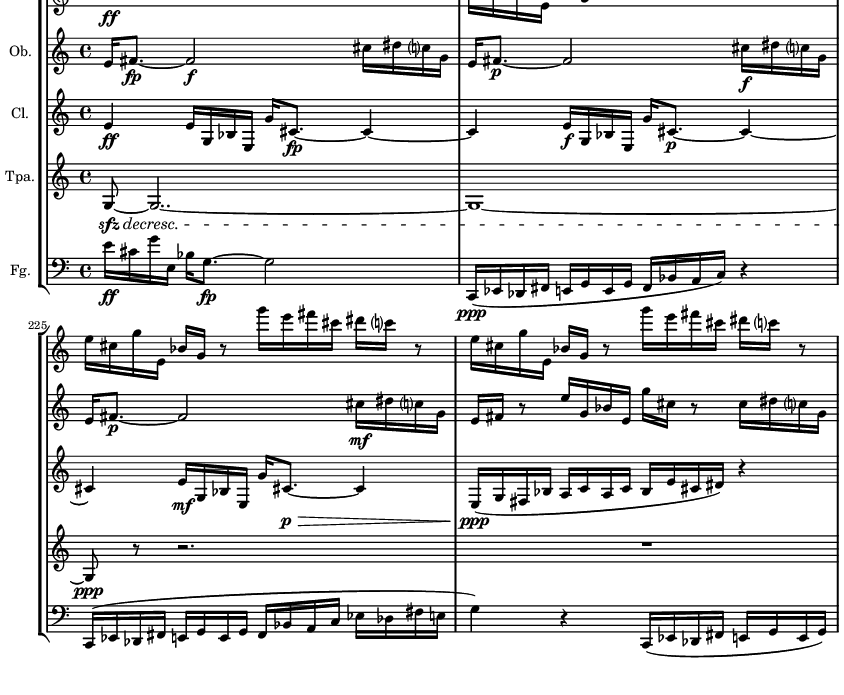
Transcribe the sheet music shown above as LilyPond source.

\version "2.10.33"

\include "../config/lib.ly"

#(set-global-staff-size 12.5)

global = {
  \time 4/4
  \set Score.currentBarNumber = #223
  \bar ""
  \bracketUp
}

flauta = {
  \relative c''' {
    g2\ff g'16 e fis cis dis c? r8
    %% toca também material do fagote transposto oitava acima
    e,16 cis g' e, bes' g r8 g''16 e fis cis dis c? r8
    e,16 cis g' e, bes' g r8 g''16 e fis cis dis c? r8
    e,16 cis g' e, bes' g r8 g''16 e fis cis dis c? r8
  }
}

oboe = {
  \relative c' {
    e16 fis8.~\fp fis2\f cis'16 dis c? g
    e fis8.~\p fis2 cis'16\f dis c? g
    e fis8.~\p fis2 cis'16\mf dis c? g
    %% toca também material do clarinte transposto oitava acima
    e fis r8 e'16 g, bes e, g' cis, r8 cis16 dis c? g
  }
}

clarinete = {
  \relative c' {
    e4\ff e16 g, bes e, g' cis,8.~\fp cis4~
    cis4 e16\f g, bes e, g' cis,8.~\p cis4~
    cis4 e16\mf g, bes e, g' cis,8.~\p\> cis4
    \setTextCresc
    e,16\ppp( g fis bes a c a c bes e cis dis) r4
  }
}

fagote = {
  \clef bass
  \relative c' {
    e16\ff cis g' e, bes' g8.~\fp g2
    c,,16\ppp( ees des fis e g e g fis bes a c) r4
    c,16( ees des fis e g e g fis bes a c ees des fis e
    g4) r c,,16( ees des fis e g e g)
  }
}

trompa = {
  \relative c' {
    \setTextDecresc
    g8~\sfz\> g2..~
    g1~
    g8\ppp r8 r2.
    R1
  }
}

\score {
  \new StaffGroup <<
    \new Staff <<
      \set Staff.instrumentName = \markup {\hcenter-in #5 "Fl."}
      \global
      \flauta
    >>
    \new Staff <<
      \set Staff.instrumentName = \markup {\hcenter-in #5 "Ob."}
      \global
      \oboe
    >>
    \new Staff <<
      \set Staff.instrumentName = \markup {\hcenter-in #5 "Cl."}
      \global
      \clarinete
    >>
    \new Staff <<
      \set Staff.instrumentName = \markup {\hcenter-in #5 "Tpa."}
      \global
      \trompa
    >>
    \new Staff <<
      \set Staff.instrumentName = \markup {\hcenter-in #5 "Fg."}
      \global
      \fagote
    >>
  >>
  \layout {
    \context {
      \Staff \consists "Horizontal_bracket_engraver"
    }
  }
}
\paper {
  paper-width = 14.3\cm
  paper-height = 14.5\cm
  line-width = 13.4\cm
  head-separation = -1\cm
  left-margin = .8\cm
  top-margin = -1\cm
  bottom-margin = -2\cm
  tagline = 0
  print-page-number = #'nil
  head-separation = -1\cm
  indent = #0
}
